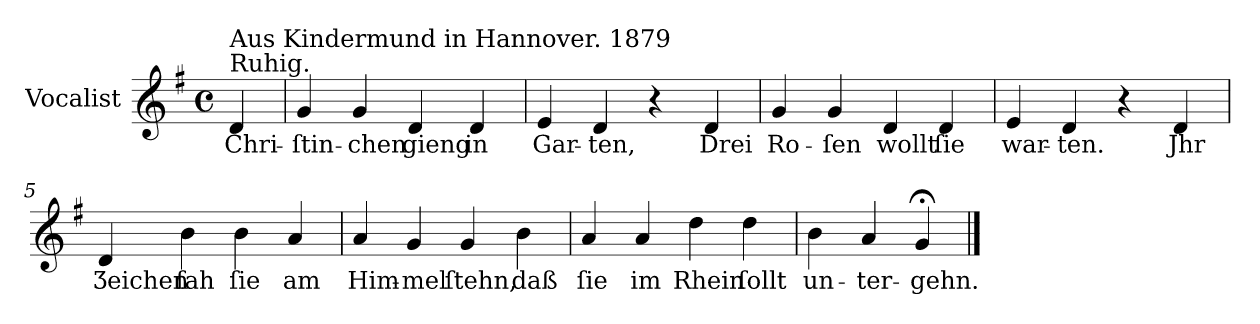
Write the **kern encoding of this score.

**kern	**text
*part1	*part1
*staff1	*staff1
*I"Vocalist	*
*k[f#]	*
*G:	*
*M4/4	*
*met(c)	*
=	=
!LO:TX:a:t=Ruhig.	!
!LO:TX:a:t=Aus Kindermund in Hannover. 1879	!
4d	Chri-
=1	=1
4g	-ſtin-
4g	-chen
4d	gieng
4d	in
=2	=2
4e	Gar-
4d	-ten,
4r	.
4d	Drei
=3	=3
4g	Ro-
4g	-ſen
4d	wollt
4d	ſie
=4	=4
4e	war-
4d	-ten.
4r	.
4d	Jhr
=5	=5
4d	Ʒeichen
4b	ſah
4b	ſie
4a	am
=6	=6
4a	Him-
4g	-mel
4g	ſtehn,
4b	daß
=7	=7
4a	ſie
4a	im
4dd	Rhein
4dd	ſollt
=8	=8
4b	un-
4a	-ter-
4g;<	-gehn.
==	==
*-	*-
